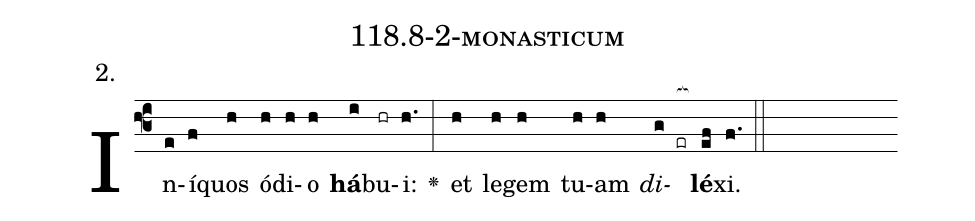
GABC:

name: 118.8-2-monasticum;
annotation: 2.;
%%
(f3)In(e)í(f)quos(h) ó(h)di(h)o(h) <b>há</b>(i)bu(hr)i:(h.) <v>\greheightstar</v>(:) et(h) le(h)gem(h) tu(h)am(h) <i>di</i>(g er[ocb:1{])<b>lé</b>(ef[ocb:0}])xi.(f.) (::)


%E(h) u(h) o(h) u(g) a(ef) e.(f.) (::)
